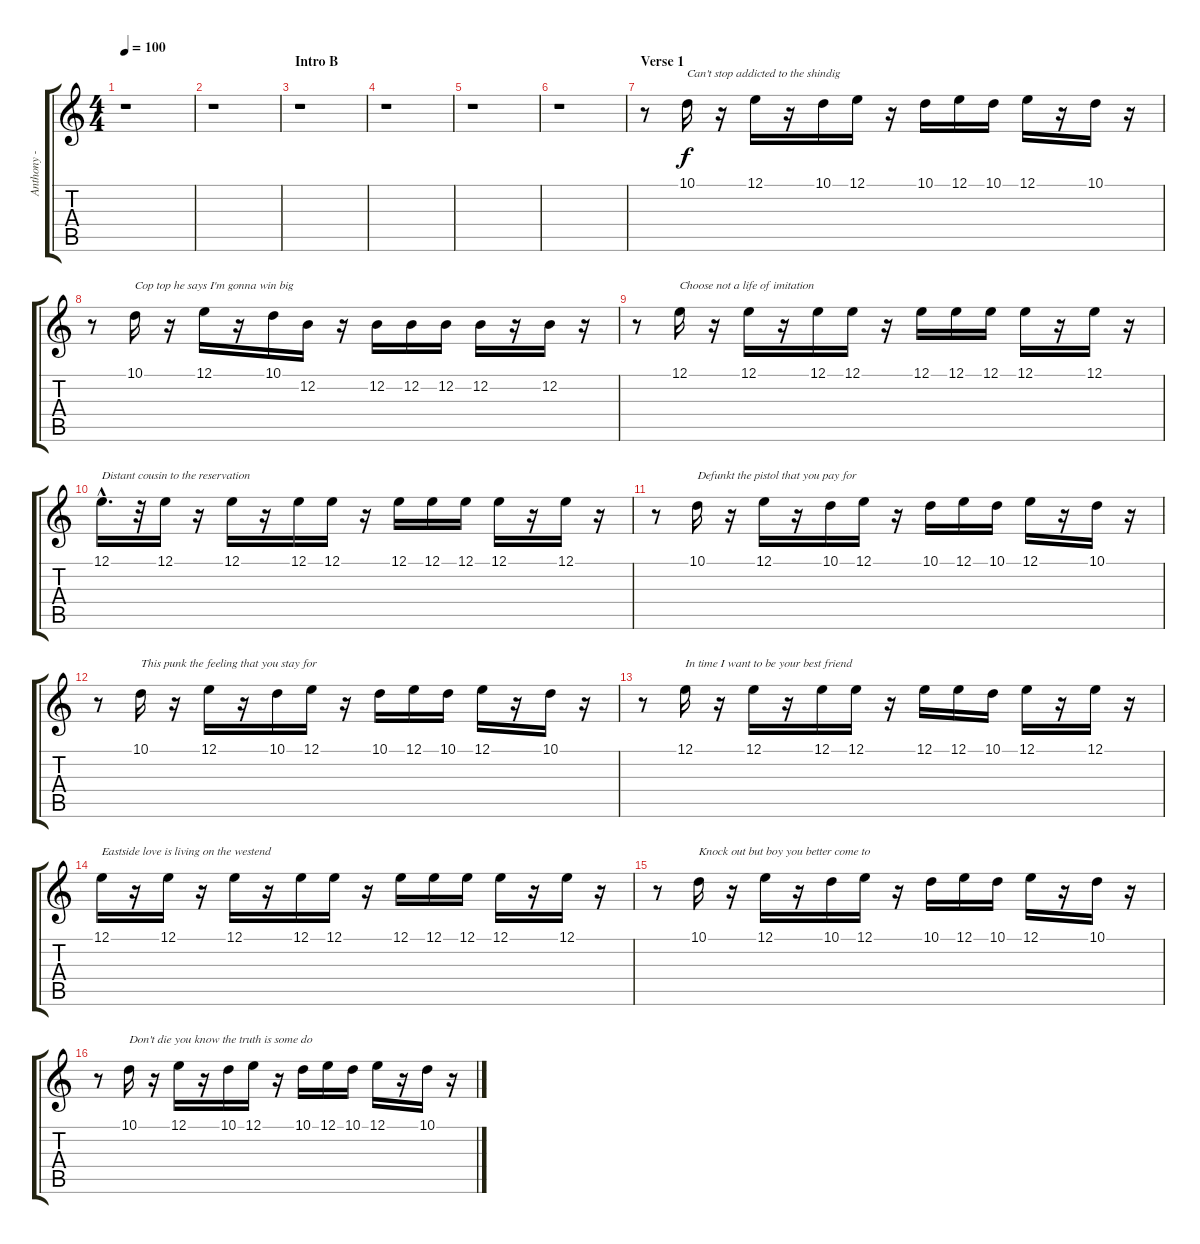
\track ("Anthony - Vocals" "Anthony - ") {instrument trumpet}
\staff {score tabs}
\tuning (E4 B3 G3 D3 A2 E2) {hide}
\ts (4 4)
\tempo 100
\clef g2
\ks c
r.1{dy f} |
r.1 |
\section ("" "Intro B")
r.1 |
r.1 |
r.1 |
r.1 |
\section ("" "Verse 1")
r.8 10.1.16{txt "Can't stop addicted to the shindig"} r.16 12.1.16 r.16 10.1.16 12.1.16 r.16 10.1.16 12.1.16 10.1.16 12.1.16 r.16 10.1.16 r.16 |
r.8 10.1.16{txt "Cop top he says I'm gonna win big"} r.16 12.1.16 r.16 10.1.16 12.2.16 r.16 12.2.16 12.2.16 12.2.16 12.2.16 r.16 12.2.16 r.16 |
r.8 12.1.16{txt "Choose not a life of imitation"} r.16 12.1.16 r.16 12.1.16 12.1.16 r.16 12.1.16 12.1.16 12.1.16 12.1.16 r.16 12.1.16 r.16 |
12.1{hac}.16{d txt "Distant cousin to the reservation "} r.32 12.1.16 r.16 12.1.16 r.16 12.1.16 12.1.16 r.16 12.1.16 12.1.16 12.1.16 12.1.16 r.16 12.1.16 r.16 |
r.8 10.1.16{txt "Defunkt the pistol that you pay for"} r.16 12.1.16 r.16 10.1.16 12.1.16 r.16 10.1.16 12.1.16 10.1.16 12.1.16 r.16 10.1.16 r.16 |
r.8 10.1.16{txt "This punk the feeling that you stay for "} r.16 12.1.16 r.16 10.1.16 12.1.16 r.16 10.1.16 12.1.16 10.1.16 12.1.16 r.16 10.1.16 r.16 |
r.8 12.1.16{txt "In time I want to be your best friend "} r.16 12.1.16 r.16 12.1.16 12.1.16 r.16 12.1.16 12.1.16 10.1.16 12.1.16 r.16 12.1.16 r.16 |
12.1.16{txt "Eastside love is living on the westend "} r.16 12.1.16 r.16 12.1.16 r.16 12.1.16 12.1.16 r.16 12.1.16 12.1.16 12.1.16 12.1.16 r.16 12.1.16 r.16 |
r.8 10.1.16{txt "Knock out but boy you better come to "} r.16 12.1.16 r.16 10.1.16 12.1.16 r.16 10.1.16 12.1.16 10.1.16 12.1.16 r.16 10.1.16 r.16 |
r.8 10.1.16{txt "Don't die you know the truth is some do "} r.16 12.1.16 r.16 10.1.16 12.1.16 r.16 10.1.16 12.1.16 10.1.16 12.1.16 r.16 10.1.16 r.16
